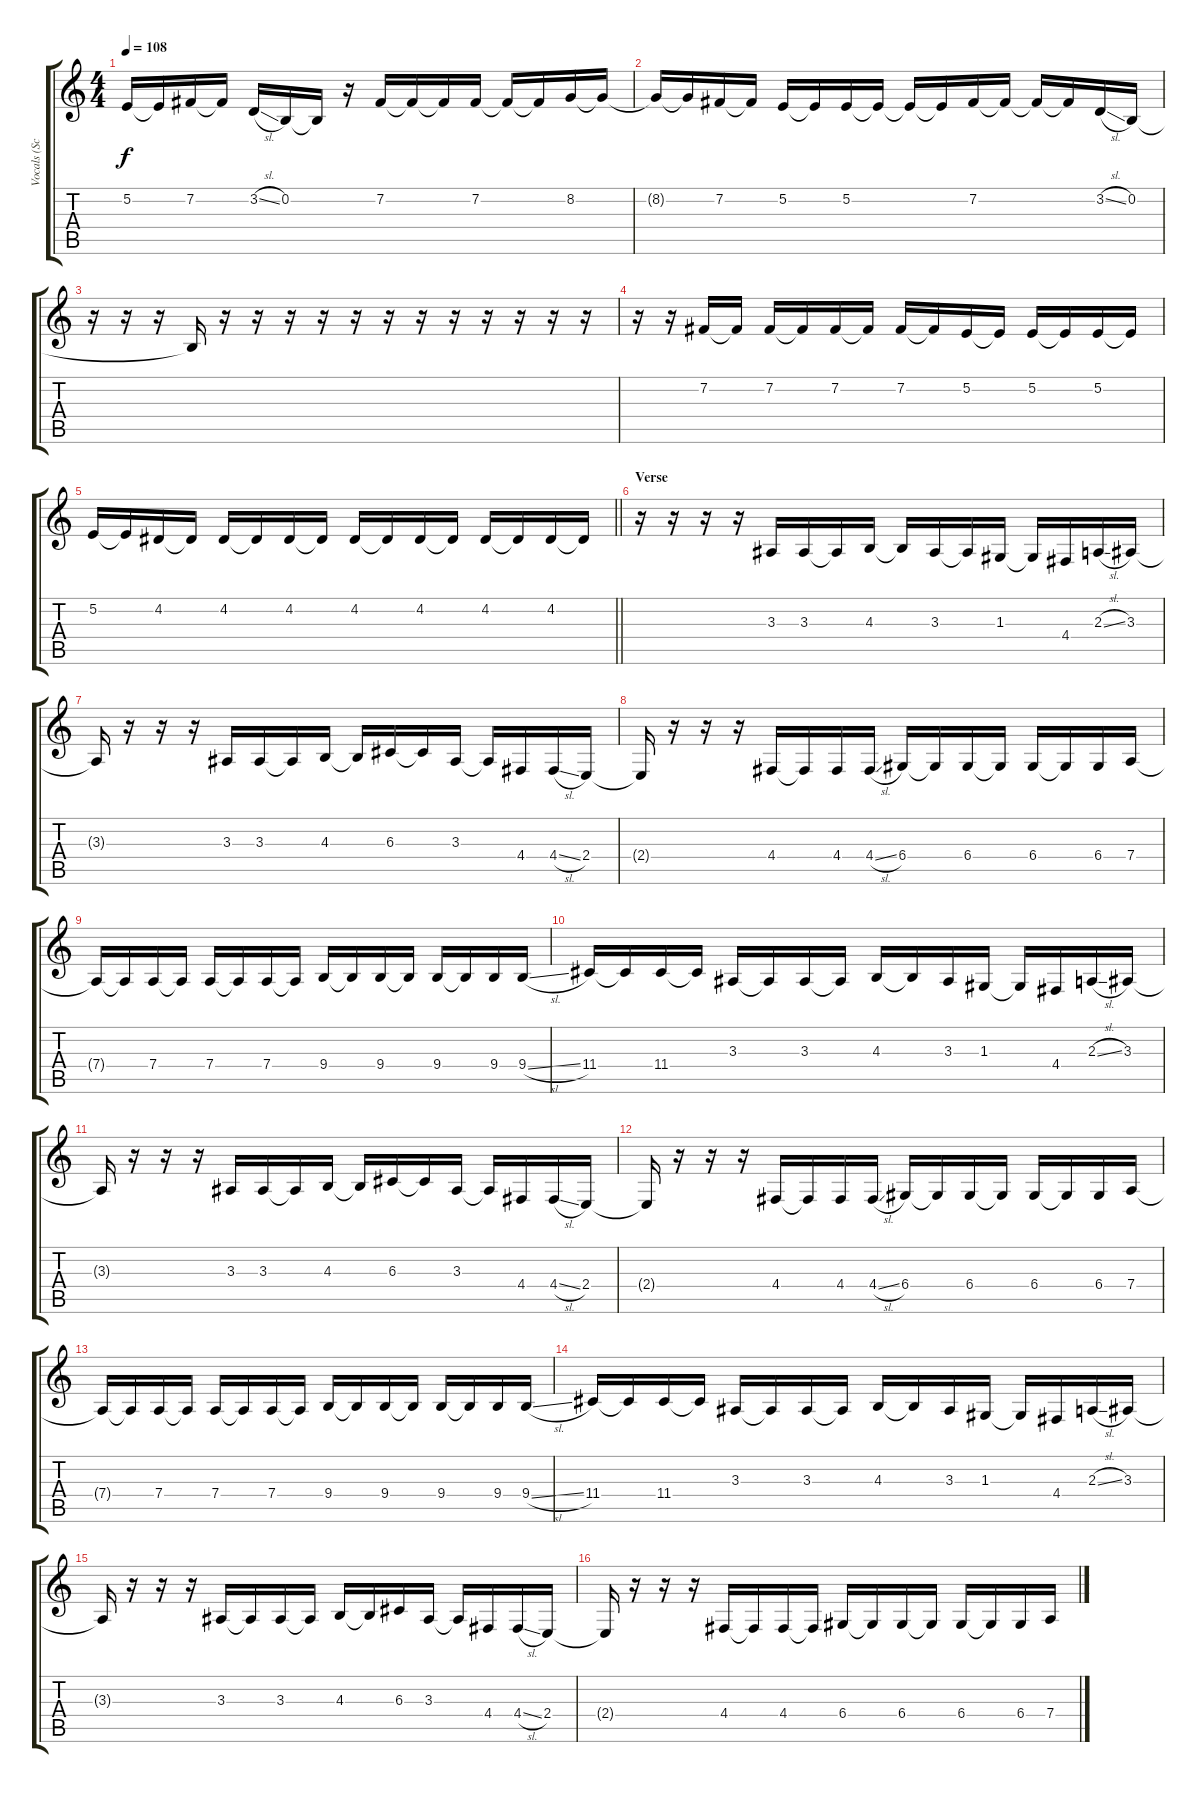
\track ("Vocals (Scott Weiland)" "Vocals (Sc") {instrument lead2sawtooth}
\staff {score tabs}
\tuning (E4 B3 G3 D3 A2 E2) {hide}
\ts (4 4)
\tempo 108
\clef g2
\ks c
5.2.16{dy f} 5.2{t}.16 7.2.16 7.2{t}.16 3.2{sl}.16 0.2.16 0.2{t}.16 r.16 7.2.16 7.2{t}.16 7.2{t}.16 7.2.16 7.2{t}.16 7.2{t}.16 8.2.16 8.2{t}.16 |
8.2{t}.16 8.2{t}.16 7.2.16 7.2{t}.16 5.2.16 5.2{t}.16 5.2.16 5.2{t}.16 5.2{t}.16 5.2{t}.16 7.2.16 7.2{t}.16 7.2{t}.16 7.2{t}.16 3.2{sl}.16 0.2.16 |
r.16 r.16 r.16 0.2{t}.16 r.16 r.16 r.16 r.16 r.16 r.16 r.16 r.16 r.16 r.16 r.16 r.16 |
r.16 r.16 7.2.16 7.2{t}.16 7.2.16 7.2{t}.16 7.2.16 7.2{t}.16 7.2.16 7.2{t}.16 5.2.16 5.2{t}.16 5.2.16 5.2{t}.16 5.2.16 5.2{t}.16 |
\barLineRight lightlight
5.2.16 5.2{t}.16 4.2.16 4.2{t}.16 4.2.16 4.2{t}.16 4.2.16 4.2{t}.16 4.2.16 4.2{t}.16 4.2.16 4.2{t}.16 4.2.16 4.2{t}.16 4.2.16 4.2{t}.16 |
\section ("" "Verse")
r.16 r.16 r.16 r.16 3.3.16 3.3.16 3.3{t}.16 4.3.16 4.3{t}.16 3.3.16 3.3{t}.16 1.3.16 1.3{t}.16 4.4.16 2.3{sl}.16 3.3.16 |
3.3{t}.16 r.16 r.16 r.16 3.3.16 3.3.16 3.3{t}.16 4.3.16 4.3{t}.16 6.3.16 6.3{t}.16 3.3.16 3.3{t}.16 4.4.16 4.4{sl}.16 2.4.16 |
2.4{t}.16 r.16 r.16 r.16 4.4.16 4.4{t}.16 4.4.16 4.4{sl}.16 6.4.16 6.4{t}.16 6.4.16 6.4{t}.16 6.4.16 6.4{t}.16 6.4.16 7.4.16 |
7.4{t}.16 7.4{t}.16 7.4.16 7.4{t}.16 7.4.16 7.4{t}.16 7.4.16 7.4{t}.16 9.4.16 9.4{t}.16 9.4.16 9.4{t}.16 9.4.16 9.4{t}.16 9.4.16 9.4{sl}.16 |
11.4.16 11.4{t}.16 11.4.16 11.4{t}.16 3.3.16 3.3{t}.16 3.3.16 3.3{t}.16 4.3.16 4.3{t}.16 3.3.16 1.3.16 1.3{t}.16 4.4.16 2.3{sl}.16 3.3.16 |
3.3{t}.16 r.16 r.16 r.16 3.3.16 3.3.16 3.3{t}.16 4.3.16 4.3{t}.16 6.3.16 6.3{t}.16 3.3.16 3.3{t}.16 4.4.16 4.4{sl}.16 2.4.16 |
2.4{t}.16 r.16 r.16 r.16 4.4.16 4.4{t}.16 4.4.16 4.4{sl}.16 6.4.16 6.4{t}.16 6.4.16 6.4{t}.16 6.4.16 6.4{t}.16 6.4.16 7.4.16 |
7.4{t}.16 7.4{t}.16 7.4.16 7.4{t}.16 7.4.16 7.4{t}.16 7.4.16 7.4{t}.16 9.4.16 9.4{t}.16 9.4.16 9.4{t}.16 9.4.16 9.4{t}.16 9.4.16 9.4{sl}.16 |
11.4.16 11.4{t}.16 11.4.16 11.4{t}.16 3.3.16 3.3{t}.16 3.3.16 3.3{t}.16 4.3.16 4.3{t}.16 3.3.16 1.3.16 1.3{t}.16 4.4.16 2.3{sl}.16 3.3.16 |
3.3{t}.16 r.16 r.16 r.16 3.3.16 3.3{t}.16 3.3.16 3.3{t}.16 4.3.16 4.3{t}.16 6.3.16 3.3.16 3.3{t}.16 4.4.16 4.4{sl}.16 2.4.16 |
2.4{t}.16 r.16 r.16 r.16 4.4.16 4.4{t}.16 4.4.16 4.4{t}.16 6.4.16 6.4{t}.16 6.4.16 6.4{t}.16 6.4.16 6.4{t}.16 6.4.16 7.4.16
